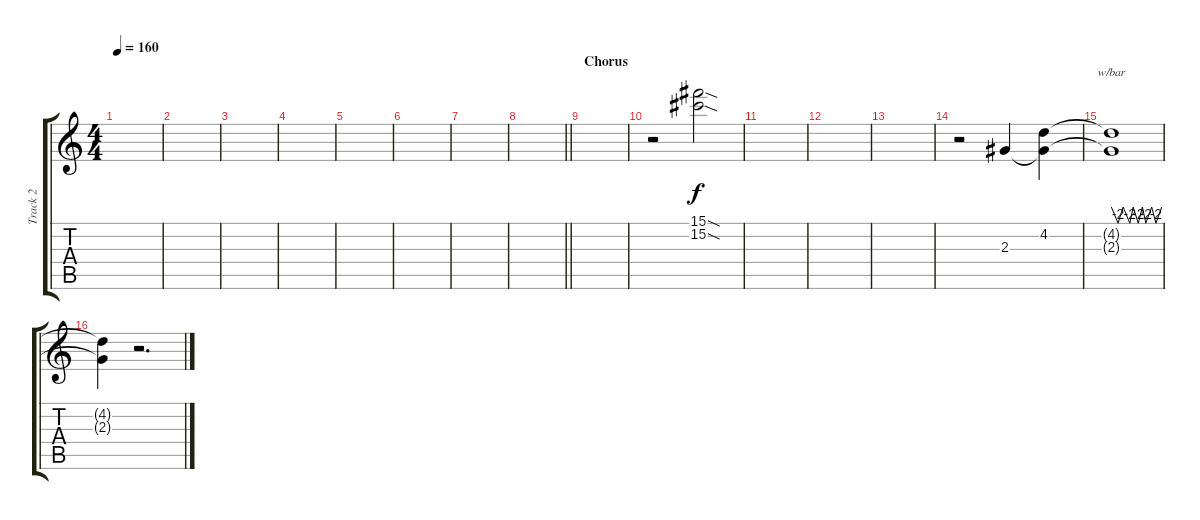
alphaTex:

\track ("Track 2" "Track 2") {instrument distortionguitar}
\staff {score tabs}
\tuning (Eb4 Bb3 Gb3 Db3 Ab2 Eb2) {hide}
\ts (4 4)
\tempo 160
\clef g2
\ks c
|
|
|
|
|
|
|
\barLineRight lightlight
|
\section ("" "Chorus")
|
r.2 (15.1{sod} 15.2{sod}).2 |
|
|
|
r.2 2.3.4 (4.2 2.3{t}).4 |
(4.2{t} 2.3{t}).1{tbe (custom default 0 0 8 -8 14 0 22 -8 26 0 32 -8 37 0 41 -8 48 0 53 -8 60 0)} |
(4.2{t} 2.3{t}).4 r.2{d}
